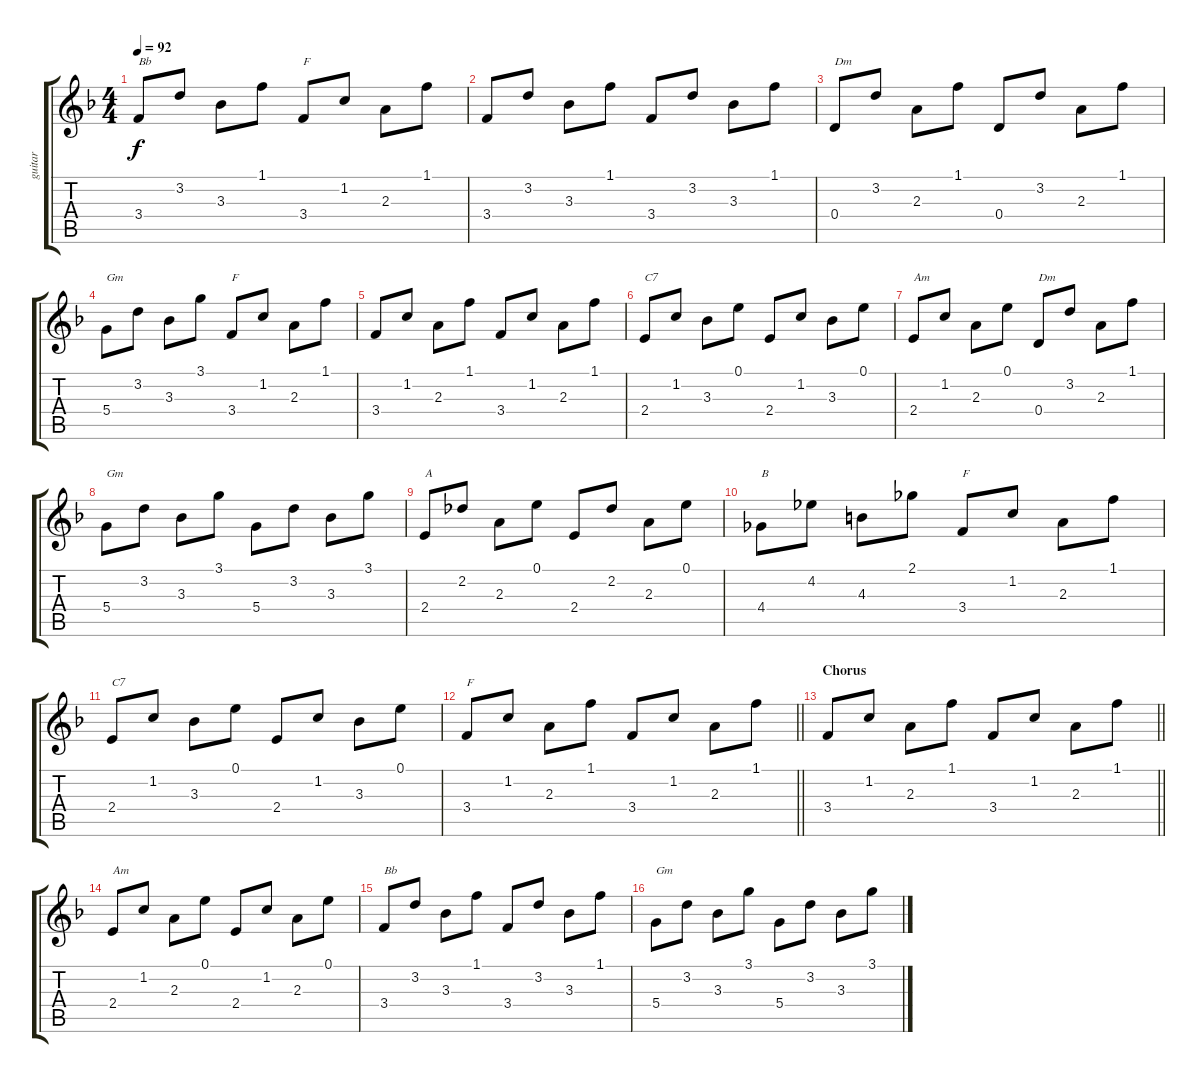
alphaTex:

\track ("guitar" "guitar") {instrument electricguitarclean}
\staff {score tabs}
\tuning (E4 B3 G3 D3 A2 E2) {hide}
\ts (4 4)
\tempo 92
\clef g2
\ks f
3.4.8{txt "Bb" dy f} 3.2.8 3.3.8 1.1.8 3.4.8{txt "F"} 1.2.8 2.3.8 1.1.8 |
3.4.8 3.2.8 3.3.8 1.1.8 3.4.8 3.2.8 3.3.8 1.1.8 |
0.4.8{txt "Dm"} 3.2.8 2.3.8 1.1.8 0.4.8 3.2.8 2.3.8 1.1.8 |
5.4.8{txt "Gm"} 3.2.8 3.3.8 3.1.8 3.4.8{txt "F"} 1.2.8 2.3.8 1.1.8 |
3.4.8 1.2.8 2.3.8 1.1.8 3.4.8 1.2.8 2.3.8 1.1.8 |
2.4.8{txt "C7"} 1.2.8 3.3.8 0.1.8 2.4.8 1.2.8 3.3.8 0.1.8 |
2.4.8{txt "Am"} 1.2.8 2.3.8 0.1.8 0.4.8{txt "Dm"} 3.2.8 2.3.8 1.1.8 |
5.4.8{txt "Gm"} 3.2.8 3.3.8 3.1.8 5.4.8 3.2.8 3.3.8 3.1.8 |
2.4.8{txt "A"} 2.2.8 2.3.8 0.1.8 2.4.8 2.2.8 2.3.8 0.1.8 |
4.4.8{txt "B"} 4.2.8 4.3.8 2.1.8 3.4.8{txt "F"} 1.2.8 2.3.8 1.1.8 |
2.4.8{txt "C7"} 1.2.8 3.3.8 0.1.8 2.4.8 1.2.8 3.3.8 0.1.8 |
\barLineRight lightlight
3.4.8{txt "F"} 1.2.8 2.3.8 1.1.8 3.4.8 1.2.8 2.3.8 1.1.8 |
\section ("" "Chorus")
\barLineRight lightlight
3.4.8 1.2.8 2.3.8 1.1.8 3.4.8 1.2.8 2.3.8 1.1.8 |
2.4.8{txt "Am"} 1.2.8 2.3.8 0.1.8 2.4.8 1.2.8 2.3.8 0.1.8 |
3.4.8{txt "Bb"} 3.2.8 3.3.8 1.1.8 3.4.8 3.2.8 3.3.8 1.1.8 |
5.4.8{txt "Gm"} 3.2.8 3.3.8 3.1.8 5.4.8 3.2.8 3.3.8 3.1.8
